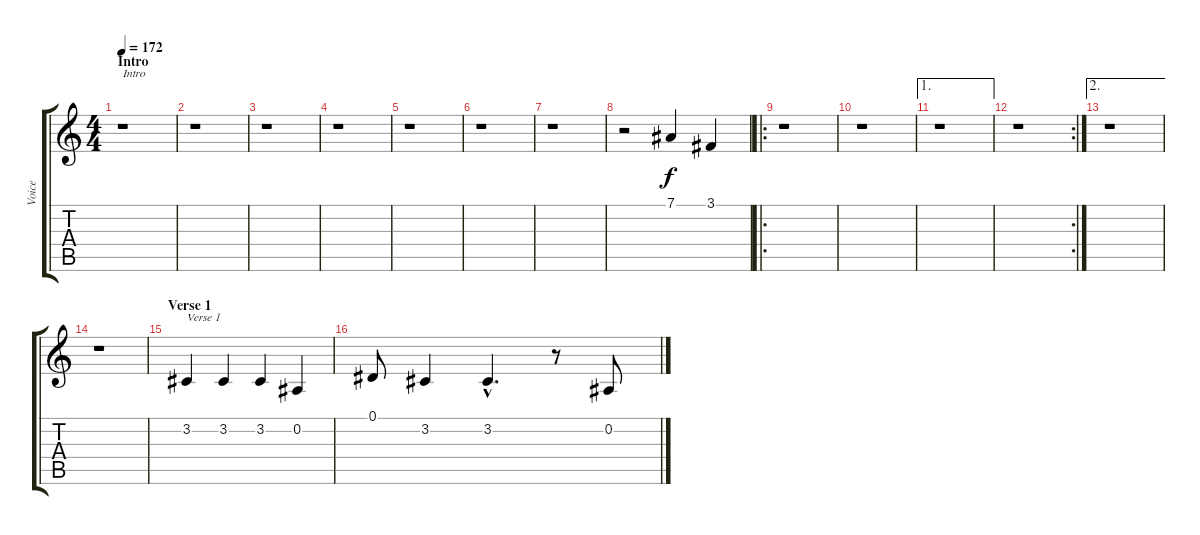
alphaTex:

\track ("Voice" "Voice") {instrument tenorsax}
\staff {score tabs}
\tuning (Eb4 Bb3 Gb3 Db3 Ab2 Eb2) {hide}
\ts (4 4)
\section ("" "Intro")
\tempo 172
\clef g2
\ks c
r.1{txt "Intro" dy f instrument tenorsax} |
r.1 |
r.1 |
r.1 |
r.1 |
r.1 |
r.1 |
r.2 7.1.4 3.1.4 |
\ro
r.1 |
r.1 |
\ae 1
r.1 |
\rc 2
r.1 |
\ae 2
r.1 |
r.1 |
\section ("" "Verse 1")
3.2.4{txt "Verse 1"} 3.2.4 3.2.4 0.2.4 |
0.1.8 3.2.4 3.2{hac}.4{d} r.8 0.2.8
